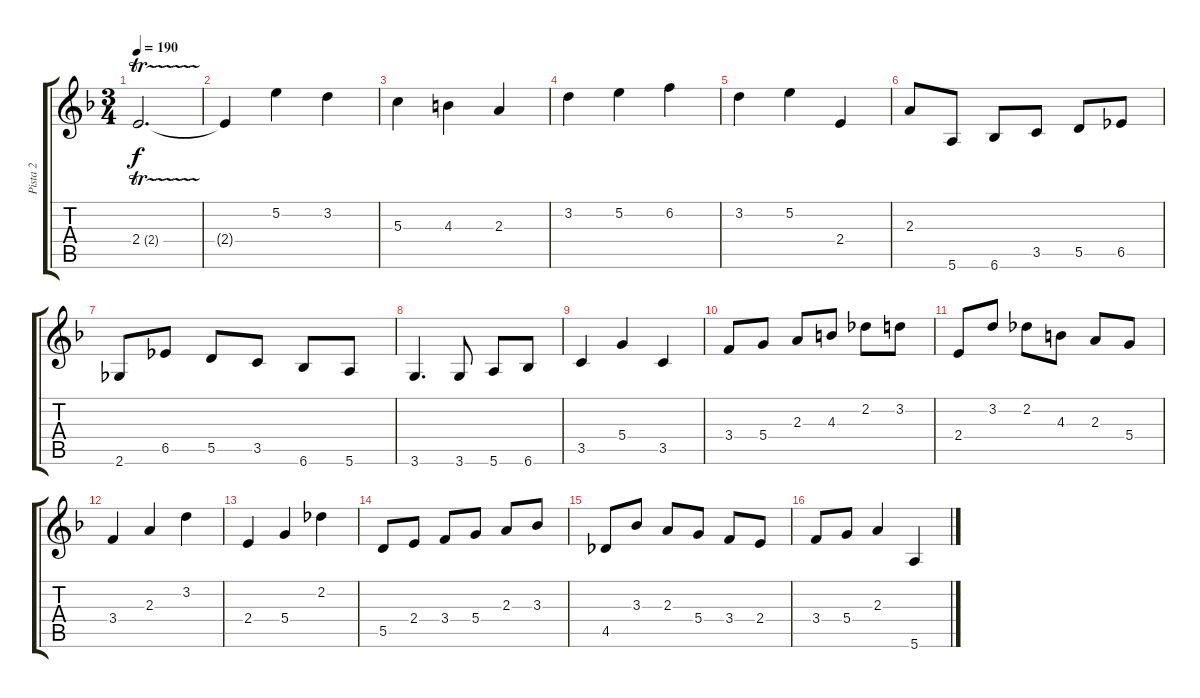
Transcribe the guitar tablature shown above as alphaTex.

\track ("Pista 2" "Pista 2") {instrument acousticguitarsteel}
\staff {score tabs}
\tuning (E4 B3 G3 D3 A2 E2) {hide}
\ts (3 4)
\tempo 190
\clef g2
\ks dminor
2.4{tr (2 16)}.2{d dy f} |
2.4{t}.4 5.2.4 3.2.4 |
5.3.4 4.3.4 2.3.4 |
3.2.4 5.2.4 6.2.4 |
3.2.4 5.2.4 2.4.4 |
2.3.8 5.6.8 6.6.8 3.5.8 5.5.8 6.5.8 |
2.6.8 6.5.8 5.5.8 3.5.8 6.6.8 5.6.8 |
3.6.4{d} 3.6.8 5.6.8 6.6.8 |
3.5.4 5.4.4 3.5.4 |
3.4.8 5.4.8 2.3.8 4.3.8 2.2.8 3.2.8 |
2.4.8 3.2.8 2.2.8 4.3.8 2.3.8 5.4.8 |
3.4.4 2.3.4 3.2.4 |
2.4.4 5.4.4 2.2.4 |
5.5.8 2.4.8 3.4.8 5.4.8 2.3.8 3.3.8 |
4.5.8 3.3.8 2.3.8 5.4.8 3.4.8 2.4.8 |
3.4.8 5.4.8 2.3.4 5.6.4
